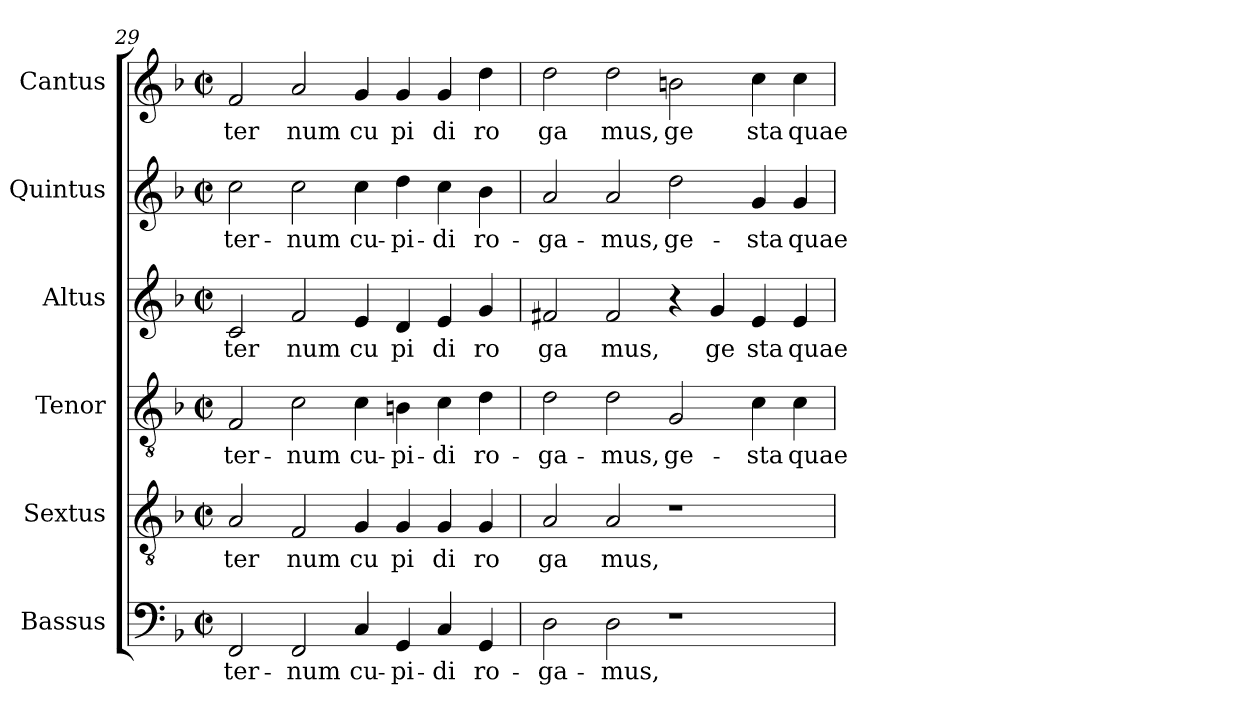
**kern	**text	**kern	**text	**kern	**text	**kern	**text	**kern	**text	**kern	**text
*part6	*part6	*part5	*part5	*part4	*part4	*part3	*part3	*part2	*part2	*part1	*part1
*staff6	*staff6	*staff5	*staff5	*staff4	*staff4	*staff3	*staff3	*staff2	*staff2	*staff1	*staff1
*I"Bassus	*	*I"Sextus	*	*I"Tenor	*	*I"Altus	*	*I"Quintus	*	*I"Cantus	*
!!LO:LB:g=z
*clefF4	*	*clefGv2	*	*clefGv2	*	*clefG2	*	*clefG2	*	*clefG2	*
*k[b-]	*	*k[b-]	*	*k[b-]	*	*k[b-]	*	*k[b-]	*	*k[b-]	*
*F:	*	*F:	*	*F:	*	*F:	*	*F:	*	*F:	*
*M2/2	*	*M2/2	*	*M2/2	*	*M2/2	*	*M2/2	*	*M2/2	*
*met(c|)	*	*met(c|)	*	*met(c|)	*	*met(c|)	*	*met(c|)	*	*met(c|)	*
=29	=29	=29	=29	=29	=29	=29	=29	=29	=29	=29	=29
!	!LO:LY:b:cj	!	!LO:LY:b:cj	!	!LO:LY:b:cj	!	!LO:LY:b:cj	!	!LO:LY:b:cj	!	!LO:LY:b:cj
2FF/	ter-	2A/	-ter	2F/	ter-	2c/	ter	2cc\	-ter-	2f/	ter
!	!LO:LY:b:cj	!	!LO:LY:b:cj	!	!LO:LY:b:cj	!	!LO:LY:b:cj	!	!LO:LY:b:cj	!	!LO:LY:b:cj
2FF/	-num	2F/	num	2c\	-num	2f/	num	2cc\	-num	2a/	num
!	!LO:LY:b:cj	!	!LO:LY:b:cj	!	!LO:LY:b:cj	!	!LO:LY:b:cj	!	!LO:LY:b:cj	!	!LO:LY:b:cj
4C/	cu-	4G/	cu	4c\	cu-	4e/	cu	4cc\	cu-	4g/	cu
!	!LO:LY:b:cj	!	!LO:LY:b:cj	!	!LO:LY:b:cj	!	!LO:LY:b:cj	!	!LO:LY:b:cj	!	!LO:LY:b:cj
4GG/	-pi-	4G/	pi	4Bn\	-pi-	4d/	pi	4dd\	-pi-	4g/	pi
!	!LO:LY:b:cj	!	!LO:LY:b:cj	!	!LO:LY:b:cj	!	!LO:LY:b:cj	!	!LO:LY:b:cj	!	!LO:LY:b:cj
4C/	-di	4G/	di	4c\	-di	4e/	di	4cc\	-di	4g/	di
!	!LO:LY:b:cj	!	!LO:LY:b:cj	!	!LO:LY:b:cj	!	!LO:LY:b:cj	!	!LO:LY:b:cj	!	!LO:LY:b:cj
4GG/	ro-	4G/	ro	4d\	ro-	4g/	ro	4b-\	ro-	4dd\	ro
=30	=30	=30	=30	=30	=30	=30	=30	=30	=30	=30	=30
!	!LO:LY:b:cj	!	!LO:LY:b:cj	!	!LO:LY:b:cj	!	!LO:LY:b:cj	!	!LO:LY:b:cj	!	!LO:LY:b:cj
2D\	-ga-	2A/	ga	2d\	-ga-	2f#X/	ga	2a/	-ga-	2dd\	ga
!	!LO:LY:b:cj	!	!LO:LY:b:cj	!	!LO:LY:b:cj	!	!LO:LY:b:cj	!	!LO:LY:b:cj	!	!LO:LY:b:cj
2D\	-mus,	2A/	mus,	2d\	-mus,	2f#/	mus,	2a/	-mus,	2dd\	mus,
!	!	!	!	!	!LO:LY:b:cj	!	!	!	!LO:LY:b:cj	!	!LO:LY:b:cj
1r	.	1r	.	2G/	ge-	4r	.	2dd\	ge-	2bn\	ge
!	!	!	!	!	!	!	!LO:LY:b:cj	!	!	!	!
.	.	.	.	.	.	4g/	ge	.	.	.	.
!	!	!	!	!	!LO:LY:b:cj	!	!LO:LY:b:cj	!	!LO:LY:b:cj	!	!LO:LY:b:cj
.	.	.	.	4c\	-sta	4e/	sta	4g/	-sta	4cc\	sta
!	!	!	!	!	!LO:LY:b:cj	!	!LO:LY:b:cj	!	!LO:LY:b:cj	!	!LO:LY:b:cj
.	.	.	.	4c\	quae	4e/	quae	4g/	quae	4cc\	quae
=	=	=	=	=	=	=	=	=	=	=	=
*-	*-	*-	*-	*-	*-	*-	*-	*-	*-	*-	*-
